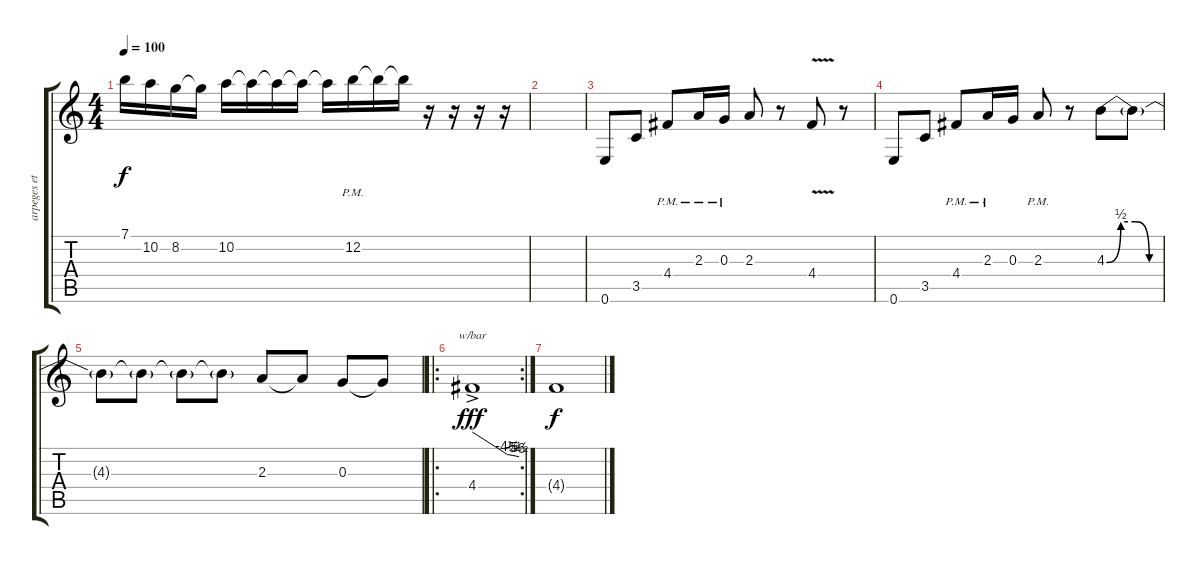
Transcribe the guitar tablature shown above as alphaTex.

\track ("arpeges et solo (alexandre)" "arpeges et") {instrument overdrivenguitar}
\staff {score tabs}
\tuning (E4 B3 G3 D3 A2 E2) {hide}
\ts (4 4)
\tempo 100
\clef g2
\ks c
7.1.16{dy f} 10.2.16 8.2.16 8.2{t}.16 10.2.16 10.2{t}.16 10.2{t}.16 10.2{t}.16 10.2{t}.16 12.2{pm}.16 12.2{t}.16 12.2{t}.16 r.16 r.16 r.16 r.16 |
|
0.6.8 3.5.8 4.4{pm}.8 2.3{pm}.16 0.3{pm}.16 2.3.8 r.8 4.4{v}.8 r.8 |
0.6.8 3.5.8 4.4{pm}.8 2.3{pm}.16 0.3.16 2.3{pm}.8 r.8 4.3{be (custom 0 0 15 2 30 2 45 0 60 0)}.8 4.3{t}.8 |
4.3{t}.8 4.3{t}.8 4.3{t}.8 4.3{t}.8 2.3.8 2.3{t}.8 0.3.8 0.3{t}.8 |
\ro
\rc 2
4.4{ac}.1{tbe (custom default 0 0 45 -18 51 -20 56 -22 60 -24) dy fff instrument guitarharmonics} |
4.4{t}.1{dy f}
